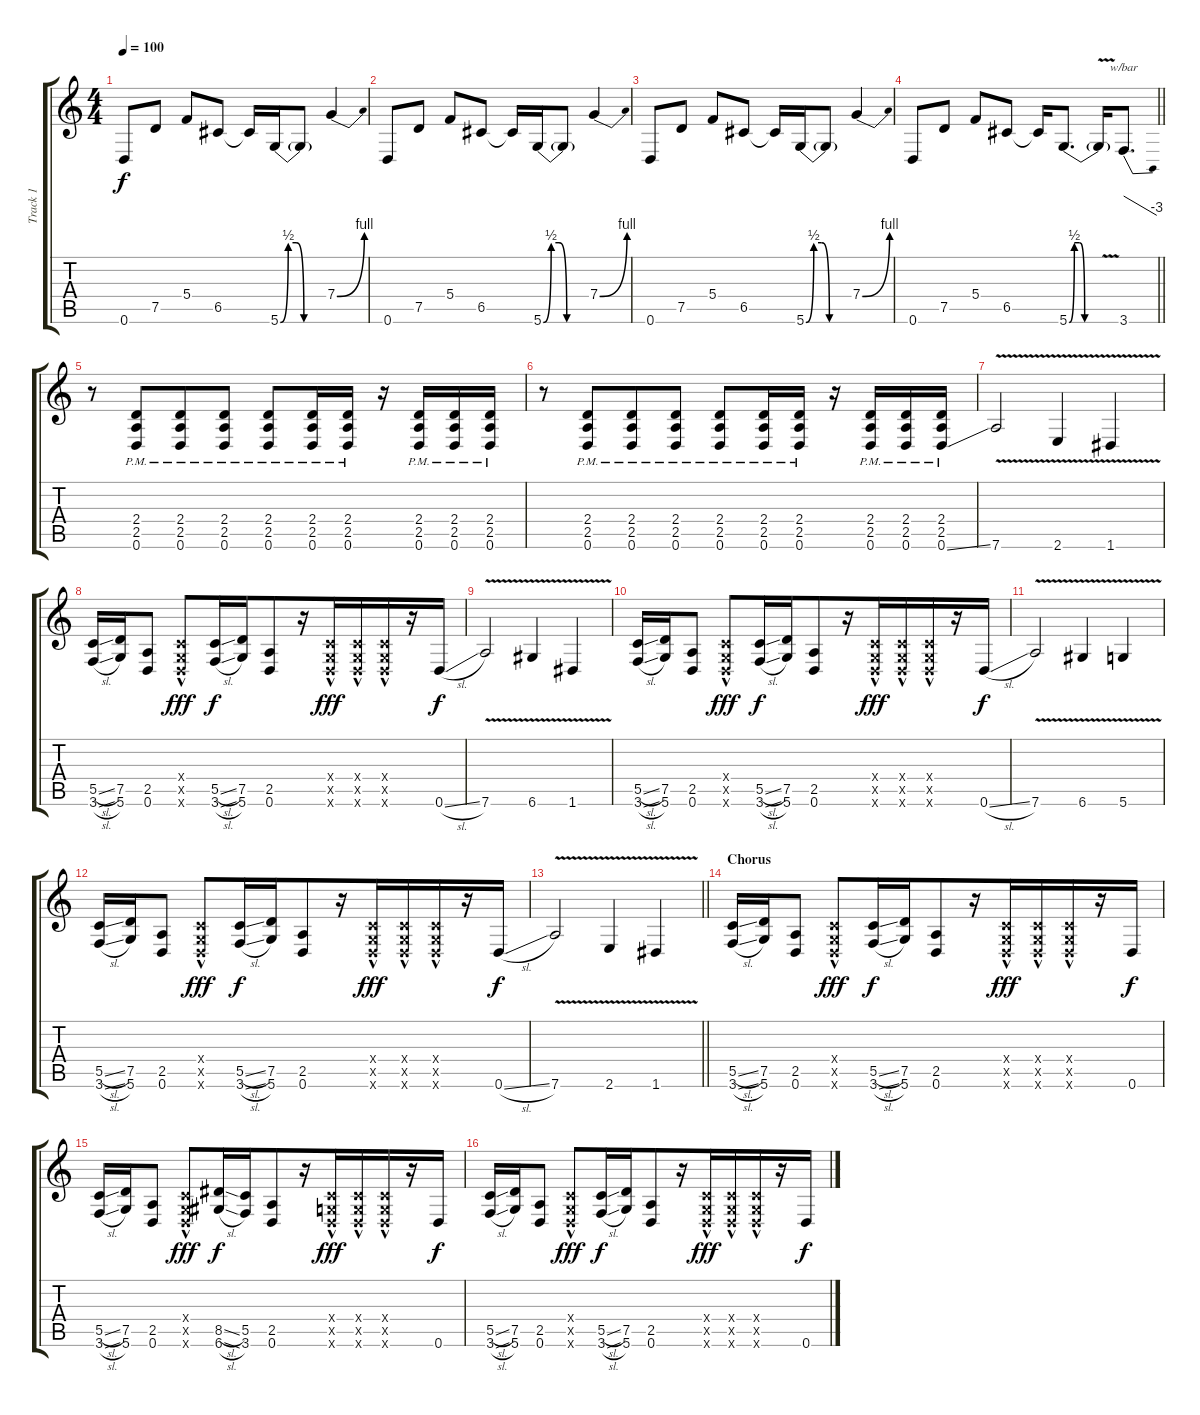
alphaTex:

\track ("Track 1" "Track 1") {instrument distortionguitar}
\staff {score tabs}
\tuning (D4 A3 F3 C3 G2 D2) {hide}
\ts (4 4)
\section ("" "")
\tempo 100
\clef g2
\ks c
0.6.8{dy f} 7.5.8 5.4.8 6.5.8 6.5{t}.16 5.6{be (custom 0 0 10 2 20 2 30 0 60 0)}.16 5.6{t}.8 7.4{be (bend 0 0 60 4)}.4 |
0.6.8 7.5.8 5.4.8 6.5.8 6.5{t}.16 5.6{be (custom 0 0 10 2 20 2 30 0 60 0)}.16 5.6{t}.8 7.4{be (bend 0 0 60 4)}.4 |
0.6.8 7.5.8 5.4.8 6.5.8 6.5{t}.16 5.6{be (custom 0 0 10 2 20 2 30 0 60 0)}.16 5.6{t}.8 7.4{be (bend 0 0 60 4)}.4 |
\barLineRight lightlight
0.6.8 7.5.8 5.4.8 6.5.8 6.5{t}.16 5.6{be (custom 0 0 10 2 20 2 30 0 60 0)}.8{d} 5.6{v t}.16 3.6.8{d tbe (dive default 0 0 60 -12)} |
r.8 (2.4{pm} 2.5{pm} 0.6{pm}).8{beam merge} (2.4{pm} 2.5{pm} 0.6{pm}).8 (2.4{pm} 2.5{pm} 0.6{pm}).8 (2.4{pm} 2.5{pm} 0.6{pm}).8 (2.4{pm} 2.5{pm} 0.6{pm}).16 (2.4{pm} 2.5{pm} 0.6{pm}).16 r.16 (2.4{pm} 2.5{pm} 0.6{pm}).16 (2.4{pm} 2.5{pm} 0.6{pm}).16 (2.4{pm} 2.5{pm} 0.6{pm}).16 |
r.8 (2.4{pm} 2.5{pm} 0.6{pm}).8{beam merge} (2.4{pm} 2.5{pm} 0.6{pm}).8 (2.4{pm} 2.5{pm} 0.6{pm}).8 (2.4{pm} 2.5{pm} 0.6{pm}).8 (2.4{pm} 2.5{pm} 0.6{pm}).16 (2.4{pm} 2.5{pm} 0.6{pm}).16 r.16 (2.4{pm} 2.5{pm} 0.6{pm}).16 (2.4{pm} 2.5{pm} 0.6{pm}).16 (2.4{pm} 2.5{pm} 0.6{ss pm}).16 |
7.6{v}.2 2.6{v}.4 1.6{v}.4 |
(5.5{sl} 3.6{sl}).16 (7.5 5.6).16 (2.5 0.6).8 (0.4{hac x} 0.5{hac x} 0.6{hac x}).8{dy fff} (5.5{sl} 3.6{sl}).16{dy f} (7.5 5.6).16{beam merge} (2.5 0.6).8 r.16 (0.4{hac x} 0.5{hac x} 0.6{hac x}).16{dy fff beam merge} (0.4{hac x} 0.5{hac x} 0.6{hac x}).16 (0.4{hac x} 0.5{hac x} 0.6{hac x}).16 r.16 0.6{sl}.16{dy f} |
7.6{v}.2 6.6{v}.4 1.6{v}.4 |
(5.5{sl} 3.6{sl}).16 (7.5 5.6).16 (2.5 0.6).8 (0.4{hac x} 0.5{hac x} 0.6{hac x}).8{dy fff} (5.5{sl} 3.6{sl}).16{dy f} (7.5 5.6).16{beam merge} (2.5 0.6).8 r.16 (0.4{hac x} 0.5{hac x} 0.6{hac x}).16{dy fff beam merge} (0.4{hac x} 0.5{hac x} 0.6{hac x}).16 (0.4{hac x} 0.5{hac x} 0.6{hac x}).16 r.16 0.6{sl}.16{dy f} |
7.6{v}.2 6.6{v}.4 5.6{v}.4 |
(5.5{sl} 3.6{sl}).16 (7.5 5.6).16 (2.5 0.6).8 (0.4{hac x} 0.5{hac x} 0.6{hac x}).8{dy fff} (5.5{sl} 3.6{sl}).16{dy f} (7.5 5.6).16{beam merge} (2.5 0.6).8 r.16 (0.4{hac x} 0.5{hac x} 0.6{hac x}).16{dy fff beam merge} (0.4{hac x} 0.5{hac x} 0.6{hac x}).16 (0.4{hac x} 0.5{hac x} 0.6{hac x}).16 r.16 0.6{sl}.16{dy f} |
\barLineRight lightlight
7.6{v}.2 2.6{v}.4 1.6{v}.4 |
\section ("" "Chorus")
(5.5{sl} 3.6{sl}).16 (7.5 5.6).16 (2.5 0.6).8 (0.4{hac x} 0.5{hac x} 0.6{hac x}).8{dy fff} (5.5{sl} 3.6{sl}).16{dy f} (7.5 5.6).16{beam merge} (2.5 0.6).8 r.16 (0.4{hac x} 0.5{hac x} 0.6{hac x}).16{dy fff beam merge} (0.4{hac x} 0.5{hac x} 0.6{hac x}).16 (0.4{hac x} 0.5{hac x} 0.6{hac x}).16 r.16 0.6.16{dy f} |
(5.5{sl} 3.6{sl}).16 (7.5 5.6).16 (2.5 0.6).8 (0.4{hac x} 0.5{hac x} 0.6{hac x}).8{dy fff} (8.5{sl} 6.6{sl}).16{dy f} (5.5 3.6).16{beam merge} (2.5 0.6).8 r.16{beam merge} (0.4{hac x} 0.5{hac x} 0.6{hac x}).16{dy fff beam merge} (0.4{hac x} 0.5{hac x} 0.6{hac x}).16 (0.4{hac x} 0.5{hac x} 0.6{hac x}).16 r.16 0.6.16{dy f} |
(5.5{sl} 3.6{sl}).16 (7.5 5.6).16 (2.5 0.6).8 (0.4{hac x} 0.5{hac x} 0.6{hac x}).8{dy fff} (5.5{sl} 3.6{sl}).16{dy f} (7.5 5.6).16{beam merge} (2.5 0.6).8 r.16 (0.4{hac x} 0.5{hac x} 0.6{hac x}).16{dy fff beam merge} (0.4{hac x} 0.5{hac x} 0.6{hac x}).16 (0.4{hac x} 0.5{hac x} 0.6{hac x}).16 r.16 0.6.16{dy f}
